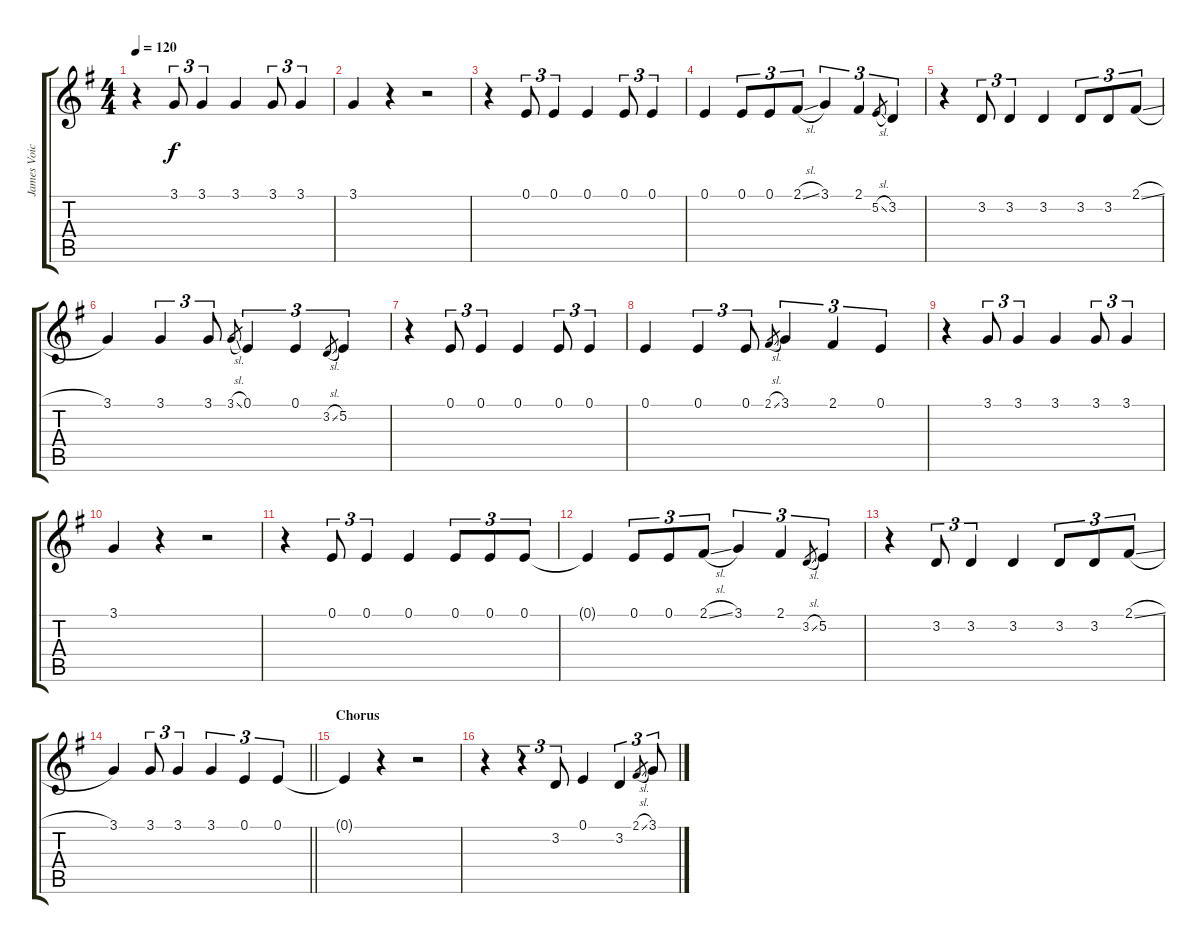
\track ("James Voice" "James Voic") {instrument cello}
\staff {score tabs}
\tuning (E4 B3 G3 D3 A2 E2) {hide}
\ts (4 4)
\tempo 120
\clef g2
\ks g
r.4{dy f} 3.1.8{tu (3 2)} 3.1.4{tu (3 2)} 3.1.4 3.1.8{tu (3 2)} 3.1.4{tu (3 2)} |
3.1.4 r.4 r.2 |
r.4 0.1.8{tu (3 2)} 0.1.4{tu (3 2)} 0.1.4 0.1.8{tu (3 2)} 0.1.4{tu (3 2)} |
0.1.4 0.1.8{tu (3 2)} 0.1.8{tu (3 2)} 2.1{sl}.8{tu (3 2)} 3.1.4{tu (3 2)} 2.1.4{tu (3 2)} 5.2{sl}.8{gr} 3.2.4{tu (3 2)} |
r.4 3.2.8{tu (3 2)} 3.2.4{tu (3 2)} 3.2.4 3.2.8{tu (3 2)} 3.2.8{tu (3 2)} 2.1{sl}.8{tu (3 2)} |
3.1.4 3.1.4{tu (3 2)} 3.1.8{tu (3 2)} 3.1{sl}.8{gr} 0.1.4{tu (3 2)} 0.1.4{tu (3 2)} 3.2{sl}.8{gr} 5.2.4{tu (3 2)} |
r.4 0.1.8{tu (3 2)} 0.1.4{tu (3 2)} 0.1.4 0.1.8{tu (3 2)} 0.1.4{tu (3 2)} |
0.1.4 0.1.4{tu (3 2)} 0.1.8{tu (3 2)} 2.1{sl}.8{gr} 3.1.4{tu (3 2)} 2.1.4{tu (3 2)} 0.1.4{tu (3 2)} |
r.4 3.1.8{tu (3 2)} 3.1.4{tu (3 2)} 3.1.4 3.1.8{tu (3 2)} 3.1.4{tu (3 2)} |
3.1.4 r.4 r.2 |
r.4 0.1.8{tu (3 2)} 0.1.4{tu (3 2)} 0.1.4 0.1.8{tu (3 2)} 0.1.8{tu (3 2)} 0.1.8{tu (3 2)} |
0.1{t}.4 0.1.8{tu (3 2)} 0.1.8{tu (3 2)} 2.1{sl}.8{tu (3 2)} 3.1.4{tu (3 2)} 2.1.4{tu (3 2)} 3.2{sl}.8{gr} 5.2.4{tu (3 2)} |
r.4 3.2.8{tu (3 2)} 3.2.4{tu (3 2)} 3.2.4 3.2.8{tu (3 2)} 3.2.8{tu (3 2)} 2.1{sl}.8{tu (3 2)} |
\barLineRight lightlight
3.1.4 3.1.8{tu (3 2)} 3.1.4{tu (3 2)} 3.1.4{tu (3 2)} 0.1.4{tu (3 2)} 0.1.4{tu (3 2)} |
\section ("" "Chorus")
0.1{t}.4 r.4 r.2 |
r.4 r.4{tu (3 2)} 3.2.8{tu (3 2)} 0.1.4 3.2.4{tu (3 2)} 2.1{sl}.8{gr} 3.1.8{tu (3 2)}
